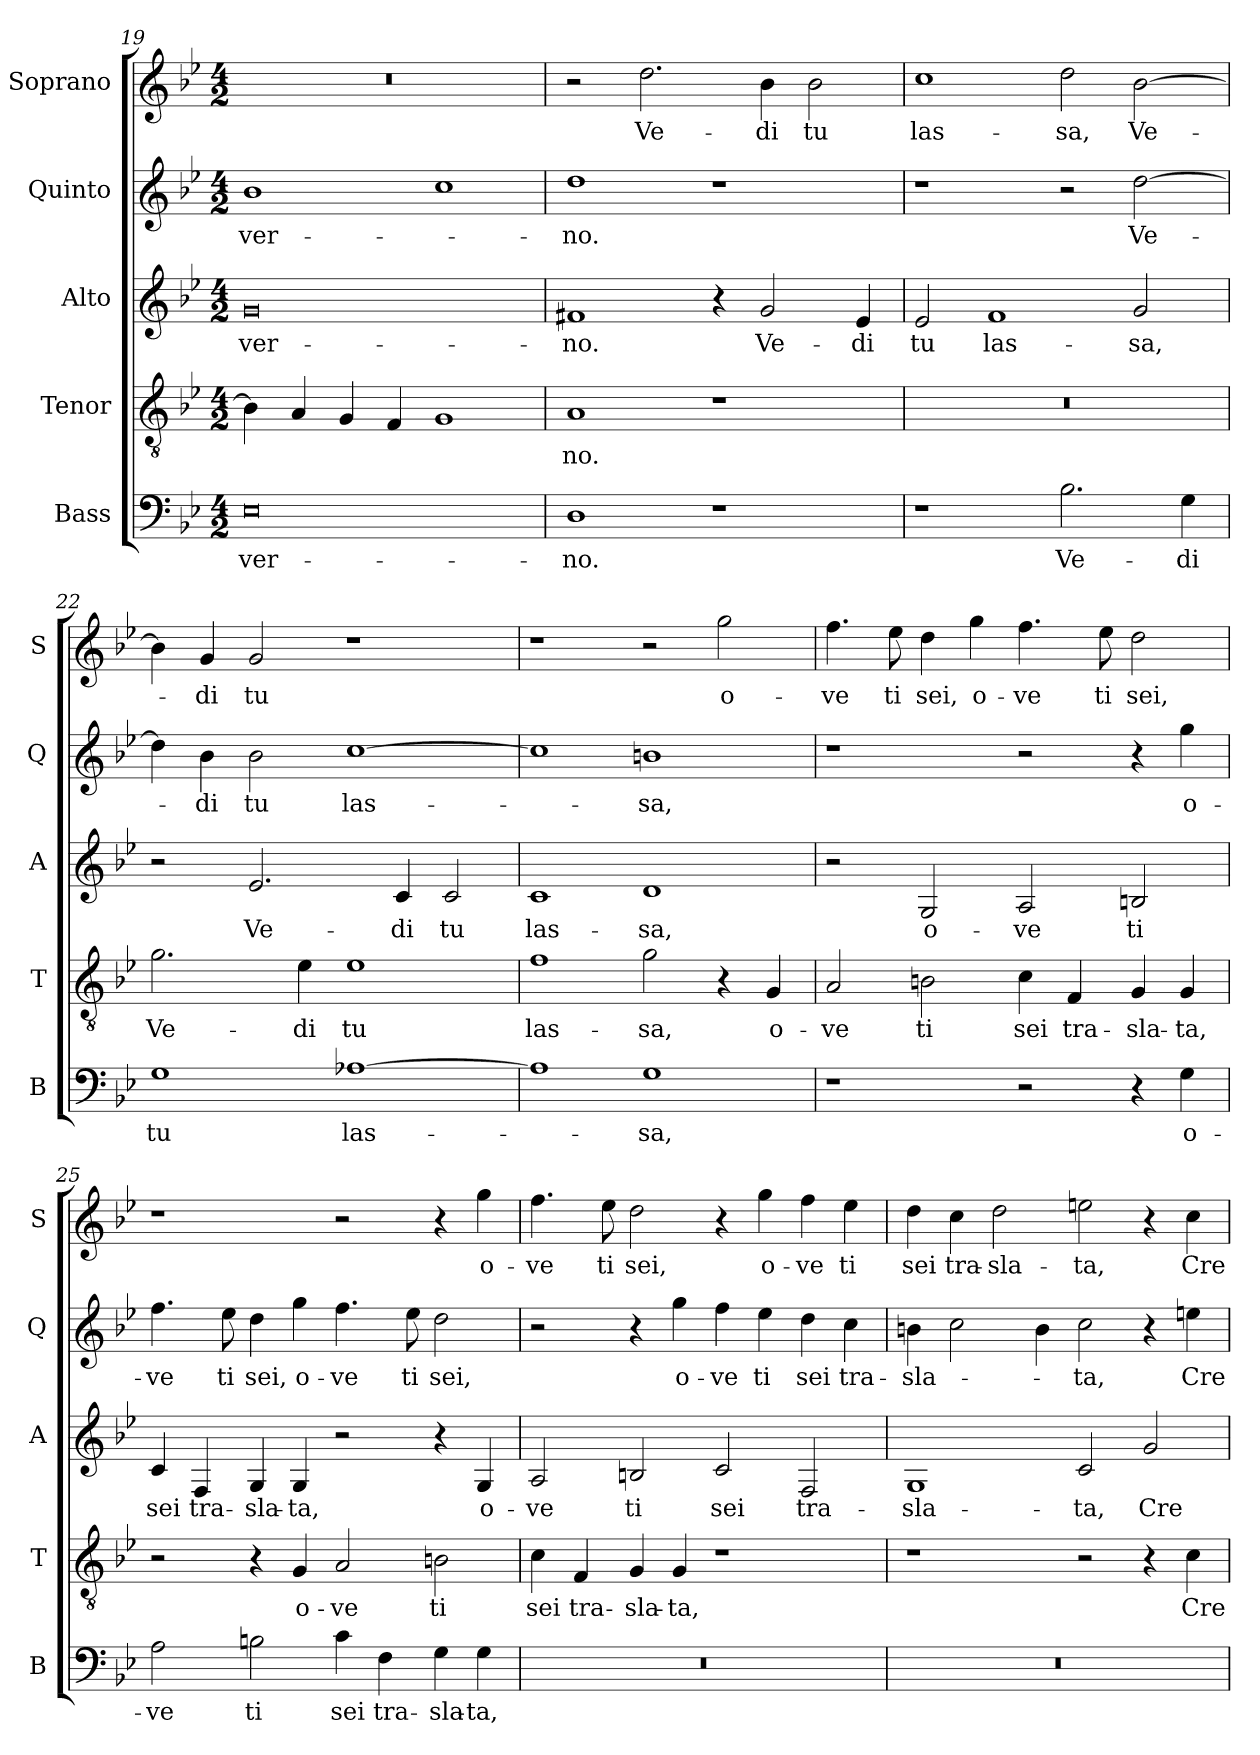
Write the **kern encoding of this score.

**kern	**text	**kern	**text	**kern	**text	**kern	**text	**kern	**text
*part5	*part5	*part4	*part4	*part3	*part3	*part2	*part2	*part1	*part1
*staff5	*staff5	*staff4	*staff4	*staff3	*staff3	*staff2	*staff2	*staff1	*staff1
*I"Bass	*	*I"Tenor	*	*I"Alto	*	*I"Quinto	*	*I"Soprano	*
*I'B	*	*I'T	*	*I'A	*	*I'Q	*	*I'S	*
*clefF4	*	*clefGv2	*	*clefG2	*	*clefG2	*	*clefG2	*
*k[b-e-]	*	*k[b-e-]	*	*k[b-e-]	*	*k[b-e-]	*	*k[b-e-]	*
*B-:	*	*B-:	*	*B-:	*	*B-:	*	*B-:	*
*M4/2	*	*M4/2	*	*M4/2	*	*M4/2	*	*M4/2	*
=19	=19	=19	=19	=19	=19	=19	=19	=19	=19
!	!LO:LY:b	!	!	!	!LO:LY:b	!	!LO:LY:b	!	!
0E-	ver-	4B-\]	.	0g	ver-	1b-	ver-	0r	.
.	.	4A/	.	.	.	.	.	.	.
.	.	4G/	.	.	.	.	.	.	.
.	.	4F/	.	.	.	.	.	.	.
.	.	1G	.	.	.	1cc	.	.	.
=20	=20	=20	=20	=20	=20	=20	=20	=20	=20
!	!LO:LY:b	!	!LO:LY:b	!	!LO:LY:b	!	!LO:LY:b	!	!
1D	-no.	1A	-no.	1f#X	-no.	1dd	-no.	2r	.
!	!	!	!	!	!	!	!	!	!LO:LY:b
.	.	.	.	.	.	.	.	2.dd\	Ve-
1r	.	1r	.	4r	.	1r	.	.	.
!	!	!	!	!	!LO:LY:b	!	!	!	!LO:LY:b
.	.	.	.	2g/	Ve-	.	.	4b-\	-di
!	!	!	!	!	!	!	!	!	!LO:LY:b
.	.	.	.	.	.	.	.	2b-\	tu
!	!	!	!	!	!LO:LY:b	!	!	!	!
.	.	.	.	4e-/	-di	.	.	.	.
!!LO:LB:g=z
=21	=21	=21	=21	=21	=21	=21	=21	=21	=21
!	!	!	!	!	!LO:LY:b	!	!	!	!LO:LY:b
1r	.	0r	.	2e-/	tu	1r	.	1cc	las-
!	!	!	!	!	!LO:LY:b	!	!	!	!
.	.	.	.	1f	las-	.	.	.	.
!	!LO:LY:b	!	!	!	!	!	!	!	!LO:LY:b
2.B-\	Ve-	.	.	.	.	2r	.	2dd\	-sa,
!	!	!	!	!	!LO:LY:b	!	!LO:LY:b	!	!LO:LY:b
.	.	.	.	2g/	-sa,	[2dd\	Ve-	[2b-\	Ve-
!	!LO:LY:b	!	!	!	!	!	!	!	!
4G\	-di	.	.	.	.	.	.	.	.
=22	=22	=22	=22	=22	=22	=22	=22	=22	=22
!	!LO:LY:b	!	!LO:LY:b	!	!	!	!	!	!
1G	tu	2.g\	Ve-	2r	.	4dd\]	.	4b-\]	.
!	!	!	!	!	!	!	!LO:LY:b	!	!LO:LY:b
.	.	.	.	.	.	4b-\	-di	4g/	-di
!	!	!	!	!	!LO:LY:b	!	!LO:LY:b	!	!LO:LY:b
.	.	.	.	2.e-/	Ve-	2b-\	tu	2g/	tu
!	!	!	!LO:LY:b	!	!	!	!	!	!
.	.	4e-\	-di	.	.	.	.	.	.
!	!LO:LY:b	!	!LO:LY:b	!	!	!	!LO:LY:b	!	!
[1A-X	las-	1e-	tu	.	.	[1cc	las-	1r	.
!	!	!	!	!	!LO:LY:b	!	!	!	!
.	.	.	.	4c/	-di	.	.	.	.
!	!	!	!	!	!LO:LY:b	!	!	!	!
.	.	.	.	2c/	tu	.	.	.	.
=23	=23	=23	=23	=23	=23	=23	=23	=23	=23
!	!	!	!LO:LY:b	!	!LO:LY:b	!	!	!	!
1A-]	.	1f	las-	1c	las-	1cc]	.	1r	.
!	!LO:LY:b	!	!LO:LY:b	!	!LO:LY:b	!	!LO:LY:b	!	!
1G	-sa,	2g\	-sa,	1d	-sa,	1bn	-sa,	2r	.
!	!	!	!	!	!	!	!	!	!LO:LY:b
.	.	4r	.	.	.	.	.	2gg\	o-
!	!	!	!LO:LY:b	!	!	!	!	!	!
.	.	4G/	o-	.	.	.	.	.	.
=24	=24	=24	=24	=24	=24	=24	=24	=24	=24
!	!	!	!LO:LY:b	!	!	!	!	!	!LO:LY:b
1r	.	2A/	-ve	2r	.	1r	.	4.ff\	-ve
!	!	!	!	!	!	!	!	!	!LO:LY:b
.	.	.	.	.	.	.	.	8ee-\	ti
!	!	!	!LO:LY:b	!	!LO:LY:b	!	!	!	!LO:LY:b
.	.	2Bn\	ti	2G/	o-	.	.	4dd\	sei,
!	!	!	!	!	!	!	!	!	!LO:LY:b
.	.	.	.	.	.	.	.	4gg\	o-
!	!	!	!LO:LY:b	!	!LO:LY:b	!	!	!	!LO:LY:b
2r	.	4c\	sei	2A/	-ve	2r	.	4.ff\	-ve
!	!	!	!LO:LY:b	!	!	!	!	!	!
.	.	4F/	tra-	.	.	.	.	.	.
!	!	!	!	!	!	!	!	!	!LO:LY:b
.	.	.	.	.	.	.	.	8ee-\	ti
!	!	!	!LO:LY:b	!	!LO:LY:b	!	!	!	!LO:LY:b
4r	.	4G/	-sla-	2Bn/	ti	4r	.	2dd\	sei,
!	!LO:LY:b	!	!LO:LY:b	!	!	!	!LO:LY:b	!	!
4G\	o-	4G/	-ta,	.	.	4gg\	o-	.	.
!!LO:LB:g=z
=25	=25	=25	=25	=25	=25	=25	=25	=25	=25
!	!LO:LY:b	!	!	!	!LO:LY:b	!	!LO:LY:b	!	!
2A\	-ve	2r	.	4c/	sei	4.ff\	-ve	1r	.
!	!	!	!	!	!LO:LY:b	!	!	!	!
.	.	.	.	4F/	tra-	.	.	.	.
!	!	!	!	!	!	!	!LO:LY:b	!	!
.	.	.	.	.	.	8ee-\	ti	.	.
!	!LO:LY:b	!	!	!	!LO:LY:b	!	!LO:LY:b	!	!
2Bn\	ti	4r	.	4G/	-sla-	4dd\	sei,	.	.
!	!	!	!LO:LY:b	!	!LO:LY:b	!	!LO:LY:b	!	!
.	.	4G/	o-	4G/	-ta,	4gg\	o-	.	.
!	!LO:LY:b	!	!LO:LY:b	!	!	!	!LO:LY:b	!	!
4c\	sei	2A/	-ve	2r	.	4.ff\	-ve	2r	.
!	!LO:LY:b	!	!	!	!	!	!	!	!
4F\	tra-	.	.	.	.	.	.	.	.
!	!	!	!	!	!	!	!LO:LY:b	!	!
.	.	.	.	.	.	8ee-\	ti	.	.
!	!LO:LY:b	!	!LO:LY:b	!	!	!	!LO:LY:b	!	!
4G\	-sla-	2Bn\	ti	4r	.	2dd\	sei,	4r	.
!	!LO:LY:b	!	!	!	!LO:LY:b	!	!	!	!LO:LY:b
4G\	-ta,	.	.	4G/	o-	.	.	4gg\	o-
=26	=26	=26	=26	=26	=26	=26	=26	=26	=26
!	!	!	!LO:LY:b	!	!LO:LY:b	!	!	!	!LO:LY:b
0r	.	4c\	sei	2A/	-ve	2r	.	4.ff\	-ve
!	!	!	!LO:LY:b	!	!	!	!	!	!
.	.	4F/	tra-	.	.	.	.	.	.
!	!	!	!	!	!	!	!	!	!LO:LY:b
.	.	.	.	.	.	.	.	8ee-\	ti
!	!	!	!LO:LY:b	!	!LO:LY:b	!	!	!	!LO:LY:b
.	.	4G/	-sla-	2Bn/	ti	4r	.	2dd\	sei,
!	!	!	!LO:LY:b	!	!	!	!LO:LY:b	!	!
.	.	4G/	-ta,	.	.	4gg\	o-	.	.
!	!	!	!	!	!LO:LY:b	!	!LO:LY:b	!	!
.	.	1r	.	2c/	sei	4ff\	-ve	4r	.
!	!	!	!	!	!	!	!LO:LY:b	!	!LO:LY:b
.	.	.	.	.	.	4ee-\	ti	4gg\	o-
!	!	!	!	!	!LO:LY:b	!	!LO:LY:b	!	!LO:LY:b
.	.	.	.	2F/	tra-	4dd\	sei	4ff\	-ve
!	!	!	!	!	!	!	!LO:LY:b	!	!LO:LY:b
.	.	.	.	.	.	4cc\	tra-	4ee-\	ti
=27	=27	=27	=27	=27	=27	=27	=27	=27	=27
!	!	!	!	!	!LO:LY:b	!	!LO:LY:b	!	!LO:LY:b
0r	.	1r	.	1G	-sla-	4bn\	-sla-	4dd\	sei
!	!	!	!	!	!	!	!	!	!LO:LY:b
.	.	.	.	.	.	2cc\	.	4cc\	tra-
!	!	!	!	!	!	!	!	!	!LO:LY:b
.	.	.	.	.	.	.	.	2dd\	-sla-
.	.	.	.	.	.	4b\	.	.	.
!	!	!	!	!	!LO:LY:b	!	!LO:LY:b	!	!LO:LY:b
.	.	2r	.	2c/	-ta,	2cc\	-ta,	2een\	-ta,
!	!	!	!	!	!LO:LY:b	!	!	!	!
.	.	4r	.	2g/	Cre-	4r	.	4r	.
!	!	!	!LO:LY:b	!	!	!	!LO:LY:b	!	!LO:LY:b
.	.	4c\	Cre-	.	.	4een\	Cre-	4cc\	Cre-
=	=	=	=	=	=	=	=	=	=
*-	*-	*-	*-	*-	*-	*-	*-	*-	*-
